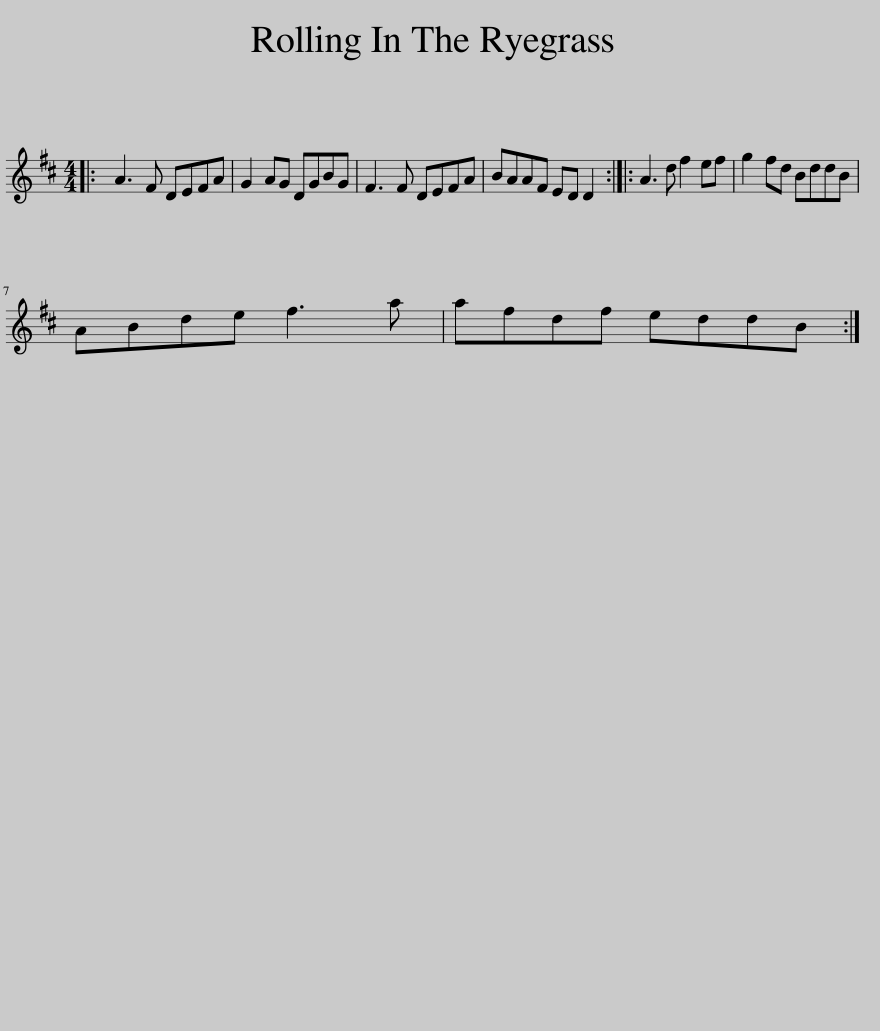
X:1
L:1/8
M:4/4
I:linebreak $
K:D
V:1 treble
V:1
|: A3 F DEFA | G2 AG DGBG | F3 F DEFA | BAAF ED D2 :: A3 d f2 ef | %5
 g2 fd BddB |$ ABde f3 a | afdf eddB :| %8
